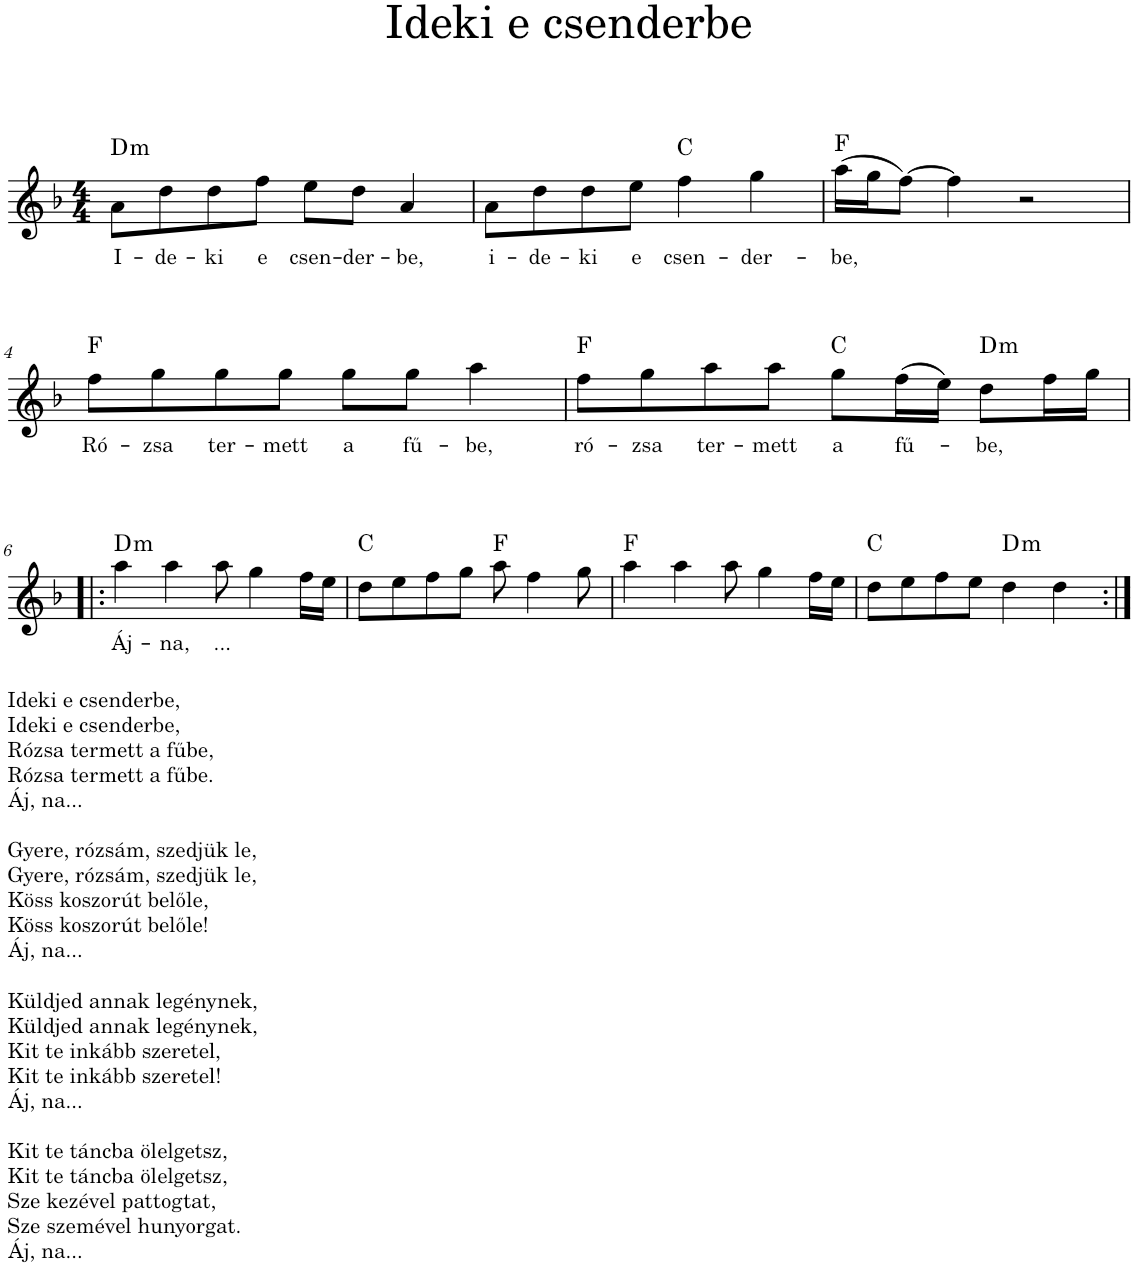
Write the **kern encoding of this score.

**kern	**text	**harte
*part1	*part1	*part1
*staff1	*staff1	*
*I"Piano	*	*
*I'Pno.	*	*
*clefG2	*	*
*k[b-]	*	*
*M4/4	*	*
=1	=1	=1
!	!LO:LY:b	!LO:H:kt=m
8a\L	I-	D:min
!	!LO:LY:b	!
8dd\	-de-	.
!	!LO:LY:b	!
8dd\	-ki	.
!	!LO:LY:b	!
8ff\J	e	.
!	!LO:LY:b	!
8ee\L	csen-	.
!	!LO:LY:b	!
8dd\J	-der-	.
!	!LO:LY:b	!
4a/	-be,	.
=2	=2	=2
!	!LO:LY:b	!
8a\L	i-	.
!	!LO:LY:b	!
8dd\	-de-	.
!	!LO:LY:b	!
8dd\	-ki	.
!	!LO:LY:b	!
8ee\J	e	.
!	!LO:LY:b	!
4ff\	csen-	C:maj
!	!LO:LY:b	!
4gg\	-der-	.
=3	=3	=3
!	!LO:LY:b	!
(16aa\LL	-be,	F:maj
16gg\J	.	.
[8ff\J)	.	.
4ff\]	.	.
2r	.	.
!!LO:LB:g=z
=4	=4	=4
!	!LO:LY:b	!
8ff\L	Ró-	F:maj
!	!LO:LY:b	!
8gg\	-zsa	.
!	!LO:LY:b	!
8gg\	ter-	.
!	!LO:LY:b	!
8gg\J	-mett	.
!	!LO:LY:b	!
8gg\L	a	.
!	!LO:LY:b	!
8gg\J	fű-	.
!	!LO:LY:b	!
4aa\	-be,	.
=5	=5	=5
!	!LO:LY:b	!
8ff\L	ró-	F:maj
!	!LO:LY:b	!
8gg\	-zsa	.
!	!LO:LY:b	!
8aa\	ter-	.
!	!LO:LY:b	!
8aa\J	-mett	.
!	!LO:LY:b	!
8gg\L	a	C:maj
!	!LO:LY:b	!
(16ff\L	fű-	.
16ee\JJ)	.	.
!	!LO:LY:b	!LO:H:kt=m
8dd\L	-be,	D:min
16ff\L	.	.
16gg\JJ	.	.
!!LO:LB:g=z
=6!|:	=6!|:	=6!|:
!LO:TX:b:t=Ideki e csenderbe,	!	!
!LO:TX:b:t=Ideki e csenderbe,	!	!
!LO:TX:b:t=Rózsa termett a fűbe,	!	!
!LO:TX:b:t=Rózsa termett a fűbe.	!	!
!LO:TX:b:t=Áj, na...	!	!
!LO:TX:b:t=Gyere, rózsám, szedjük le,	!	!
!LO:TX:b:t=Gyere, rózsám, szedjük le,	!	!
!LO:TX:b:t=Köss koszorút belőle,	!	!
!LO:TX:b:t=Köss koszorút belőle!	!	!
!LO:TX:b:t=Áj, na...	!	!
!LO:TX:b:t=Küldjed annak legénynek,	!	!
!LO:TX:b:t=Küldjed annak legénynek,	!	!
!LO:TX:b:t=Kit te inkább szeretel,	!	!
!LO:TX:b:t=Kit te inkább szeretel!	!	!
!LO:TX:b:t=Áj, na...	!	!
!LO:TX:b:t=Kit te táncba ölelgetsz,	!	!
!LO:TX:b:t=Kit te táncba ölelgetsz,	!	!
!LO:TX:b:t=Sze kezével pattogtat,	!	!
!LO:TX:b:t=Sze szemével hunyorgat.	!	!
!LO:TX:b:t=Áj, na...	!	!
!	!LO:LY:b	!LO:H:kt=m
4aa\	Áj-	D:min
!	!LO:LY:b	!
4aa\	-na,	.
!	!LO:LY:b	!
8aa\	...	.
4gg\	.	.
16ff\LL	.	.
16ee\JJ	.	.
=7	=7	=7
8dd\L	.	C:maj
8ee\	.	.
8ff\	.	.
8gg\J	.	.
8aa\	.	F:maj
4ff\	.	.
8gg\	.	.
=8	=8	=8
4aa\	.	F:maj
4aa\	.	.
8aa\	.	.
4gg\	.	.
16ff\LL	.	.
16ee\JJ	.	.
=9	=9	=9
8dd\L	.	C:maj
8ee\	.	.
8ff\	.	.
8ee\J	.	.
!	!	!LO:H:kt=m
4dd\	.	D:min
4dd\	.	.
=:|!	=:|!	=:|!
*-	*-	*-
